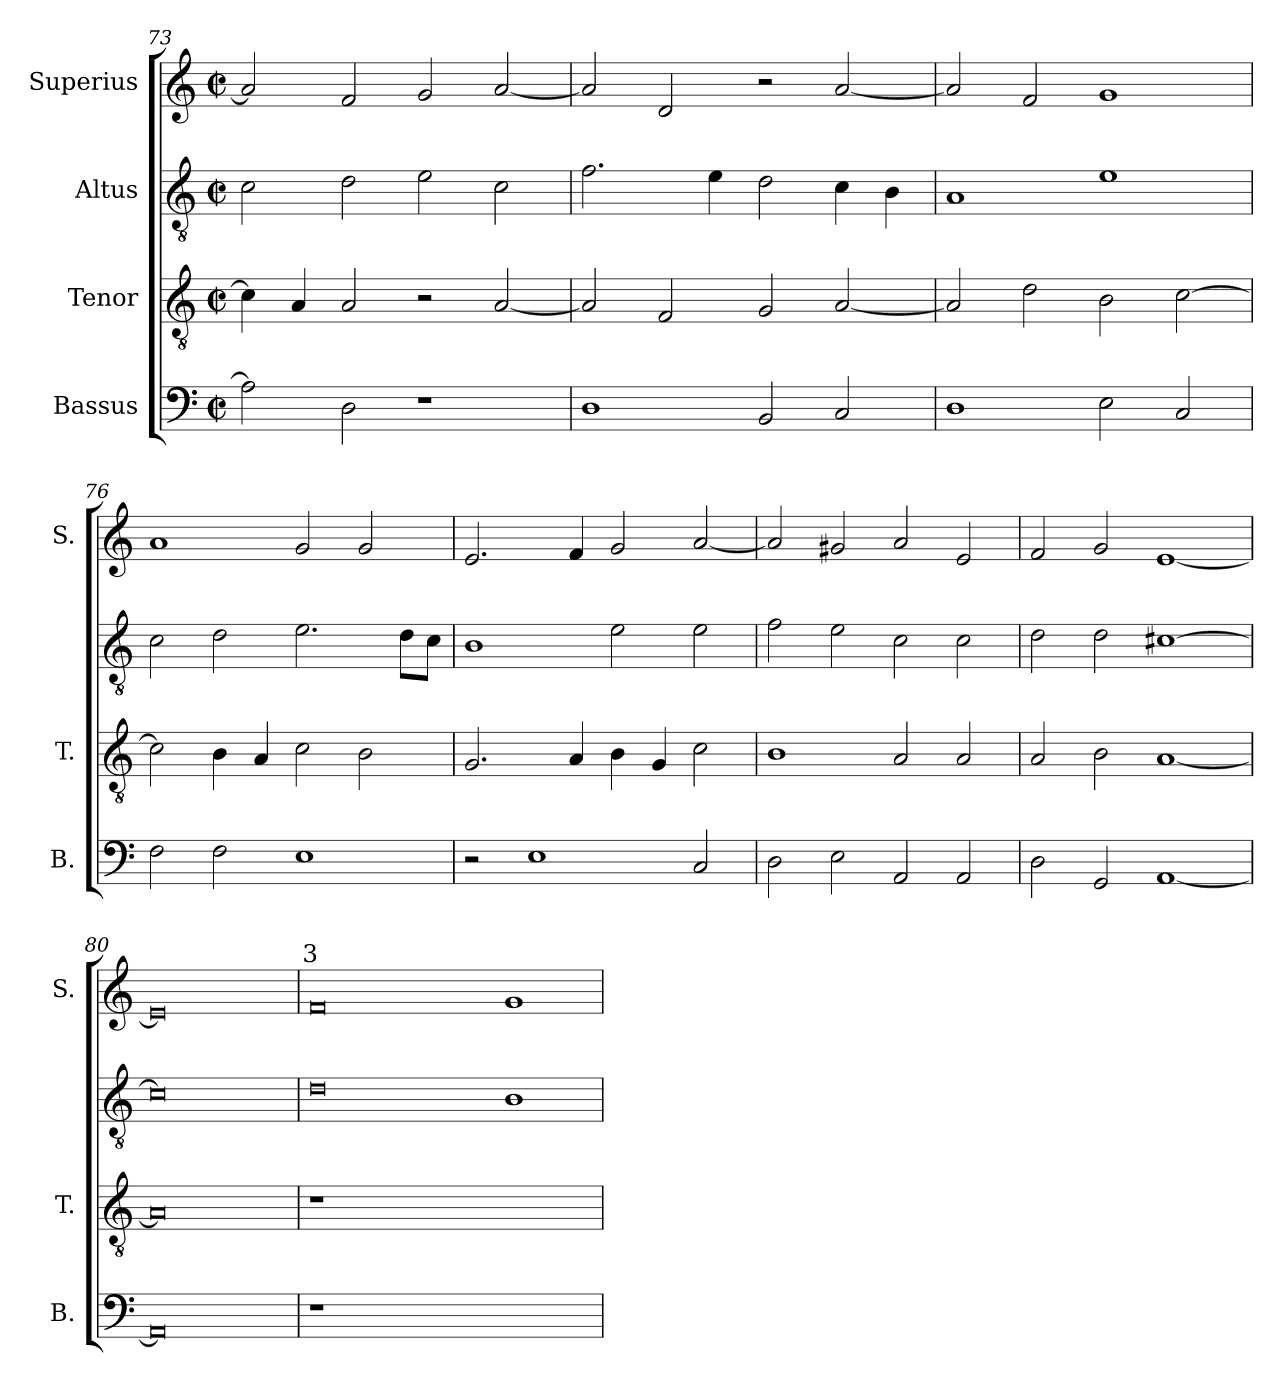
**kern	**kern	**kern	**kern
*part4	*part3	*part2	*part1
*staff4	*staff3	*staff2	*staff1
*I"Bassus	*I"Tenor	*I"Altus	*I"Superius
*I'B.	*I'T.	*	*I'S.
!!LO:PB:g=z
*clefF4	*clefGv2	*clefGv2	*clefG2
*	*ITrd7c12	*ITrd7c12	*
*k[]	*k[]	*k[]	*k[]
*C:	*C:	*C:	*C:
*M2/2	*M2/2	*M2/2	*M2/2
*met(c|)	*met(c|)	*met(c|)	*met(c|)
=73	=73	=73	=73
2Ai\]	4Ci\]	2Ci\	2ai/]
.	4AAi/	.	.
2Di\	2AAi/	2Di\	2fi/
1r	2r	2Ei\	2gi/
.	[<2AAi/	2Ci\	[<2ai/
=74	=74	=74	=74
1Di	2AAi/]	2.Fi\	2ai/]
.	2FFi/	.	2di/
.	.	4Ei\	.
2BBi/	2GGi/	2Di\	2r
2Ci/	[<2AAi/	4Ci\	[<2ai/
.	.	4BBi\	.
=75	=75	=75	=75
1Di	2AAi/]	1AAi	2ai/]
.	2Di\	.	2fi/
2Ei\	2BBi\	1Ei	1gi
2Ci/	[>2Ci\	.	.
=76	=76	=76	=76
2Fi\	2Ci\]	2Ci\	1ai
2Fi\	4BBi\	2Di\	.
.	4AAi/	.	.
1Ei	2Ci\	2.Ei\	2gi/
.	2BBi\	.	2gi/
.	.	8Di\L	.
.	.	8Ci\J	.
!!LO:LB:g=z
=77	=77	=77	=77
2r	2.GGi/	1BBi	2.ei/
1Ei	.	.	.
.	4AAi/	.	4fi/
.	4BBi\	2Ei\	2gi/
.	4GGi/	.	.
2Ci/	2Ci\	2Ei\	[<2ai/
=78	=78	=78	=78
2Di\	1BBi	2Fi\	2ai/]
2Ei\	.	2Ei\	2g#Xi/
2AAi/	2AAi/	2Ci\	2ai/
2AAi/	2AAi/	2Ci\	2ei/
=79	=79	=79	=79
2Di\	2AAi/	2Di\	2fi/
2GGi/	2BBi\	2Di\	2gi/
[<1AAi	[<1AAi	[>1C#Xi	[<1ei
=80	=80	=80	=80
0AAi]	0AAi]	0C#i]	0ei]
=81	=81	=81	=81
!	!	!	!LO:TX:cj:t=3
!LO:N:vis=1	!LO:N:vis=1	!	!
1r	1r	0Di	0fi
0ryy	0ryy	.	.
.	.	1BBi	1gi
=	=	=	=
*-	*-	*-	*-
